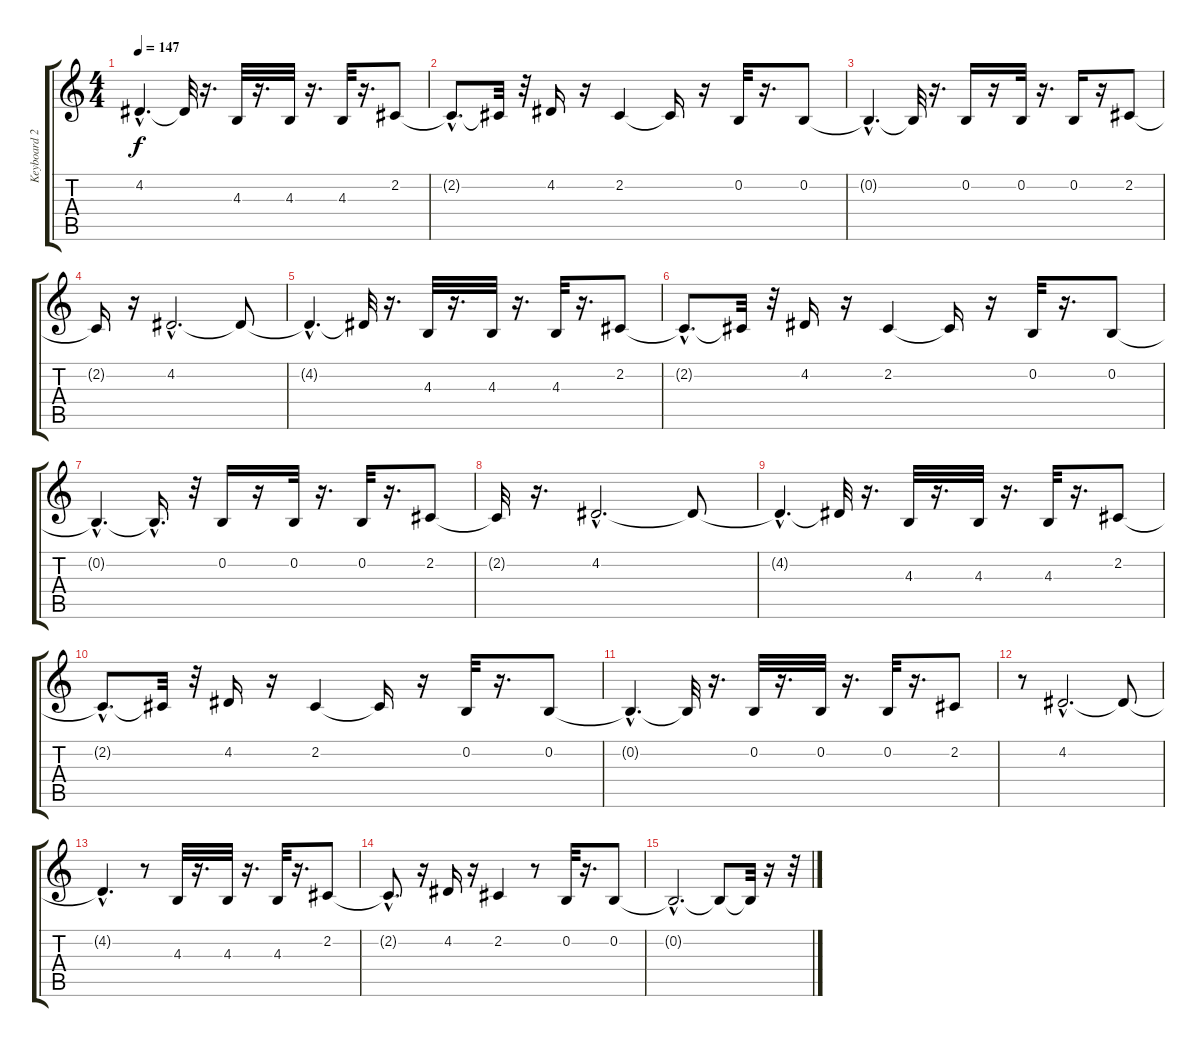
\track ("Keyboard 2" "Keyboard 2") {instrument synthbrass1}
\staff {score tabs}
\tuning (E4 B3 G3 D3 A2 E2) {hide}
\ts (4 4)
\tempo 147
\clef g2
\ks c
4.2{hac t}.4{d dy f} 4.2{t}.32 r.16{d} 4.3.32 r.16{d} 4.3.32 r.16{d} 4.3.32 r.16{d} 2.2.8 |
2.2{hac t}.8{d} 2.2{t}.32 r.32 4.2.16 r.16 2.2.4 2.2{t}.16 r.16 0.2.32 r.16{d} 0.2.8 |
0.2{hac t}.4{d} 0.2{t}.32 r.16{d} 0.2.16 r.16 0.2.32 r.16{d} 0.2.16 r.16 2.2.8 |
2.2{t}.16 r.16 4.2{hac}.2{d} 4.2{t}.8 |
4.2{hac t}.4{d} 4.2{t}.32 r.16{d} 4.3.32 r.16{d} 4.3.32 r.16{d} 4.3.32 r.16{d} 2.2.8 |
2.2{hac t}.8{d} 2.2{t}.32 r.32 4.2.16 r.16 2.2.4 2.2{t}.16 r.16 0.2.32 r.16{d} 0.2.8 |
0.2{hac t}.4{d} 0.2{hac t}.16{d} r.32 0.2.16 r.16 0.2.32 r.16{d} 0.2.32 r.16{d} 2.2.8 |
2.2{t}.32 r.16{d} 4.2{hac}.2{d} 4.2{t}.8 |
4.2{hac t}.4{d} 4.2{t}.32 r.16{d} 4.3.32 r.16{d} 4.3.32 r.16{d} 4.3.32 r.16{d} 2.2.8 |
2.2{hac t}.8{d} 2.2{t}.32 r.32 4.2.16 r.16 2.2.4 2.2{t}.16 r.16 0.2.32 r.16{d} 0.2.8 |
0.2{hac t}.4{d} 0.2{t}.32 r.16{d} 0.2.32 r.16{d} 0.2.32 r.16{d} 0.2.32 r.16{d} 2.2.8 |
r.8 4.2{hac}.2{d} 4.2{t}.8 |
4.2{hac t}.4{d} r.8 4.3.32 r.16{d} 4.3.32 r.16{d} 4.3.32 r.16{d} 2.2.8 |
2.2{hac t}.8{d} r.16 4.2.16 r.16 2.2.4 r.8 0.2.32 r.16{d} 0.2.8 |
0.2{hac t}.2{d} 0.2{t}.8 0.2{t}.32 r.16 r.32
